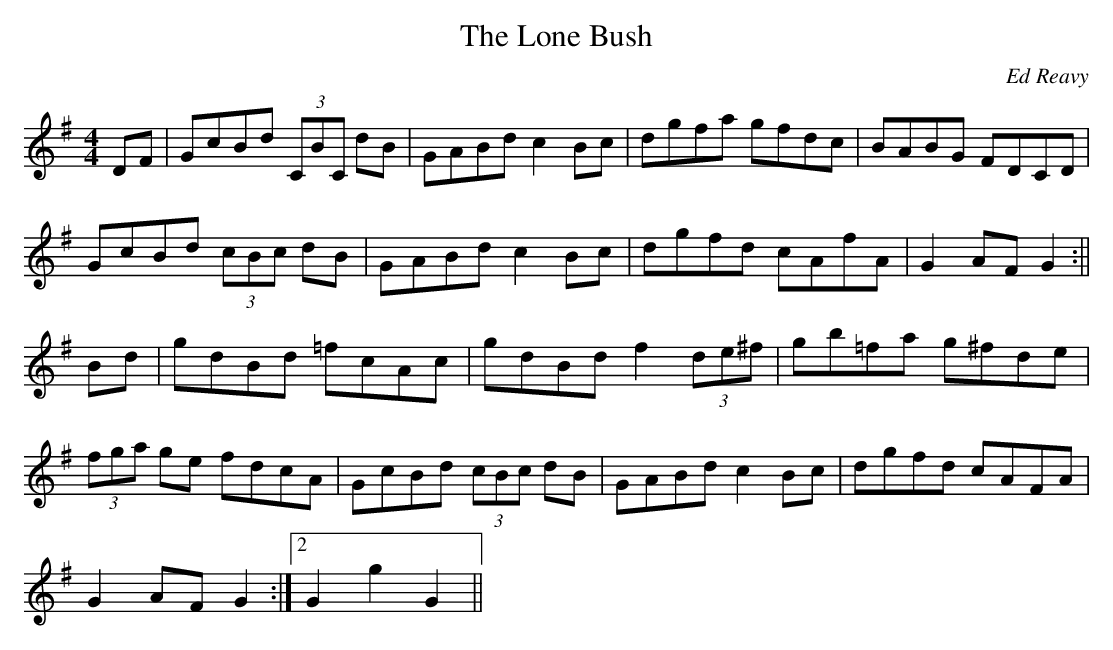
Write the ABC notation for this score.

X:1
T:The Lone Bush
C:Ed Reavy
M:4/4
L:1/8
K:G
DF|GcBd (3CBC dB|GABd c2 Bc|dgfa gfdc|BABG FDCD|
GcBd (3cBc dB|GABd c2 Bc|dgfd cAfA|G2 AFG2:||
Bd|gdBd =fcAc|gdBd f2 (3de^f|gb=fa g^fde|
(3fga ge fdcA|GcBd (3cBc dB|GABd c2 Bc|dgfd cAFA|
1G2 AF G2:|2G2 g2 G2||
